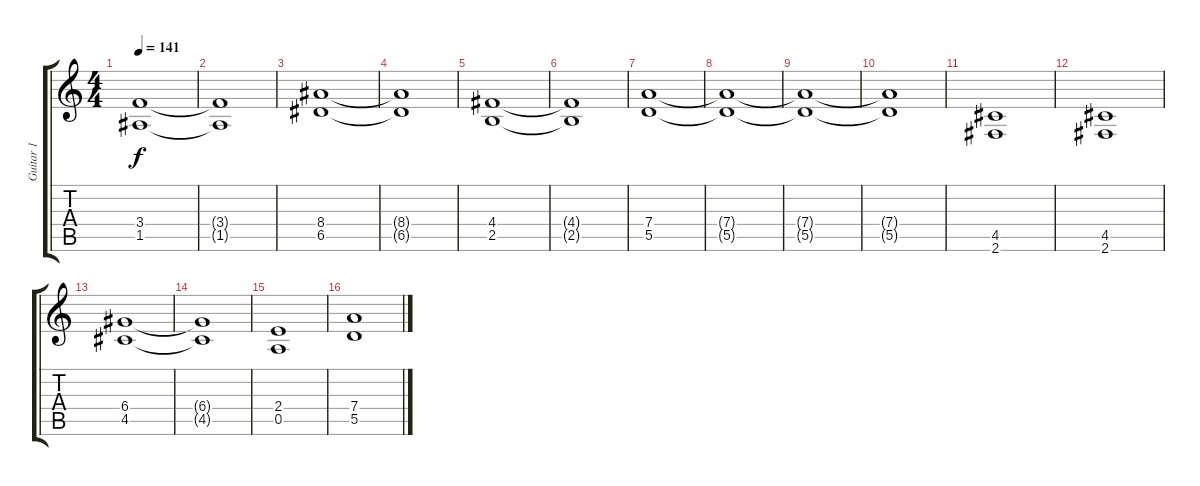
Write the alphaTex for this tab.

\track ("Guitar 1" "Guitar 1") {instrument distortionguitar}
\staff {score tabs}
\tuning (E4 B3 G3 D3 A2 E2) {hide}
\ts (4 4)
\tempo 141
\clef g2
\ks c
(3.4 1.5).1{dy f} |
(3.4{t} 1.5{t}).1 |
(8.4 6.5).1 |
(8.4{t} 6.5{t}).1 |
(4.4 2.5).1 |
(4.4{t} 2.5{t}).1 |
(7.4 5.5).1 |
(7.4{t} 5.5{t}).1 |
(7.4{t} 5.5{t}).1 |
(7.4{t} 5.5{t}).1 |
(4.5 2.6).1 |
(4.5 2.6).1 |
(6.4 4.5).1 |
(6.4{t} 4.5{t}).1 |
(2.4 0.5).1 |
(7.4 5.5).1
